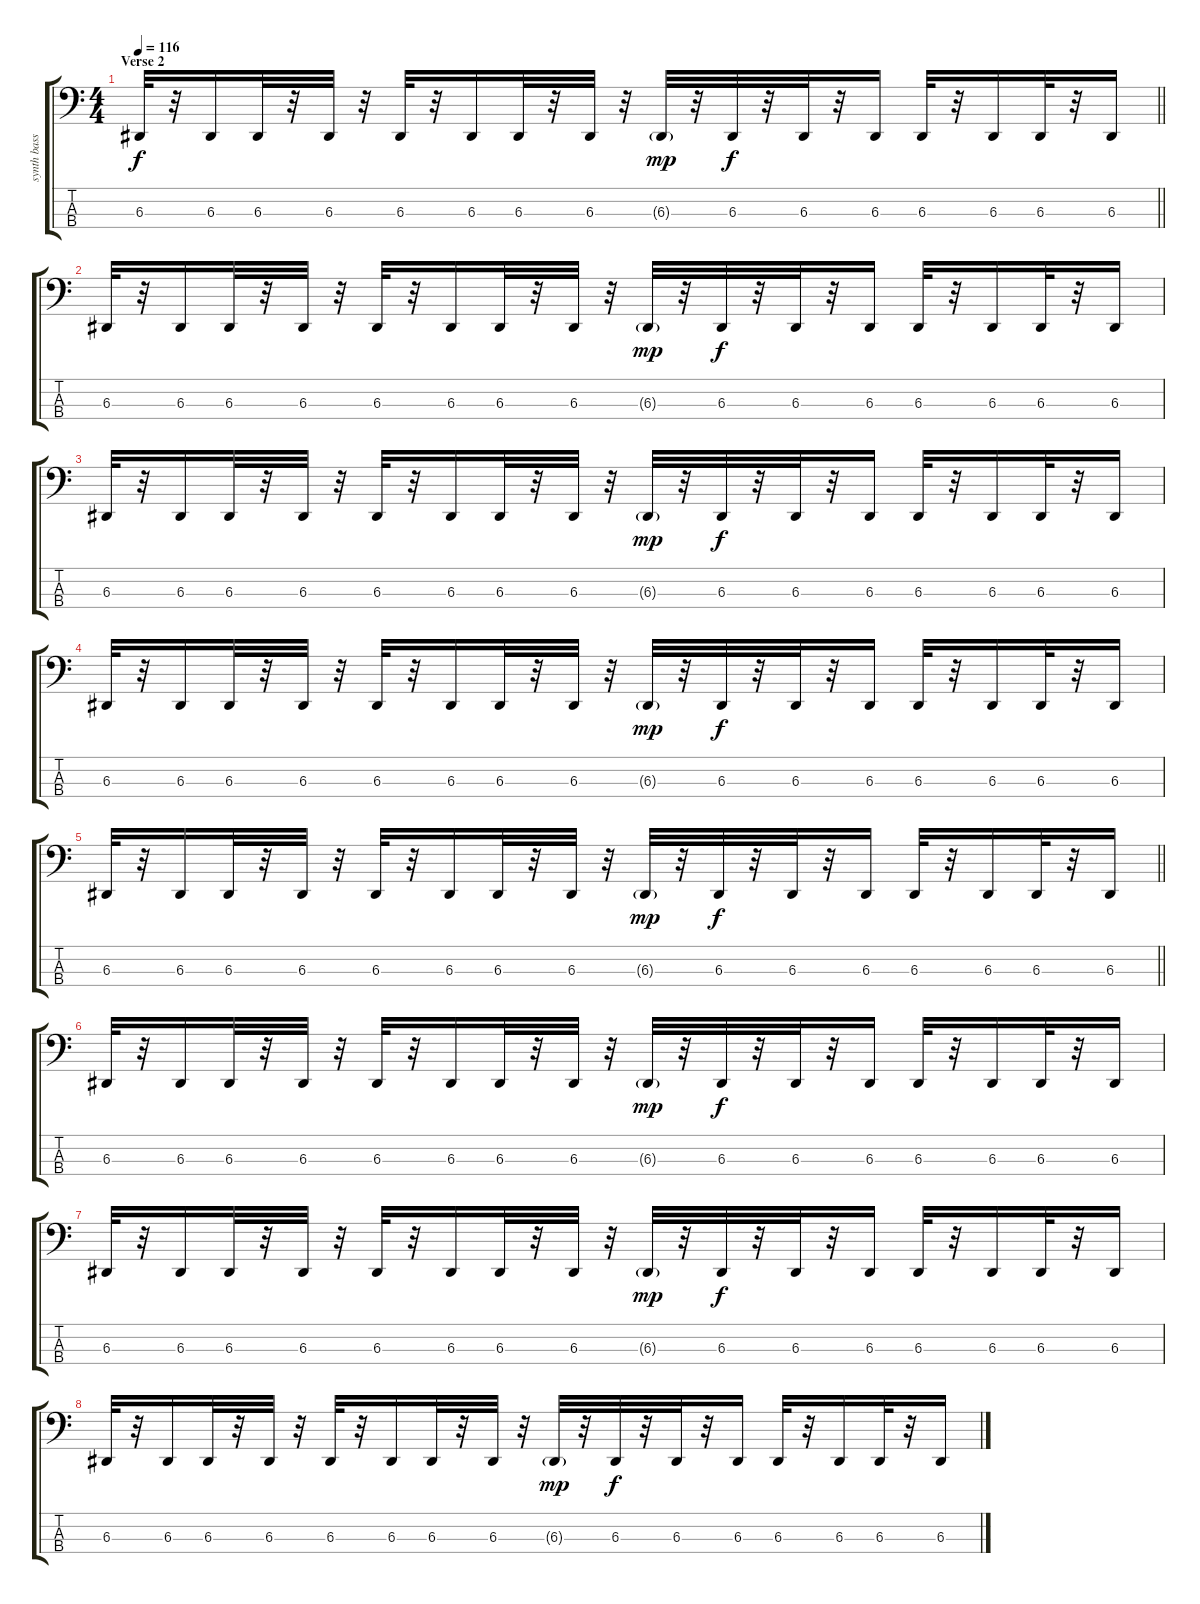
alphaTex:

\track ("synth bass" "synth bass") {instrument lead8bassandlead}
\staff {score tabs}
\tuning (G2 D2 A1 E1) {hide}
\ts (4 4)
\section ("" "Verse 2")
\tempo 116
\clef f4
\barLineRight lightlight
\ks c
6.3.32{dy f} r.32 6.3.16 6.3.32 r.32 6.3.32 r.32 6.3.32 r.32 6.3.16 6.3.32 r.32 6.3.32 r.32 6.3{g}.32{dy mp} r.32 6.3.32{dy f} r.32 6.3.32 r.32 6.3.16 6.3.32 r.32 6.3.16 6.3.32 r.32 6.3.16 |
\section ("" "")
6.3.32 r.32 6.3.16 6.3.32 r.32 6.3.32 r.32 6.3.32 r.32 6.3.16 6.3.32 r.32 6.3.32 r.32 6.3{g}.32{dy mp} r.32 6.3.32{dy f} r.32 6.3.32 r.32 6.3.16 6.3.32 r.32 6.3.16 6.3.32 r.32 6.3.16 |
6.3.32 r.32 6.3.16 6.3.32 r.32 6.3.32 r.32 6.3.32 r.32 6.3.16 6.3.32 r.32 6.3.32 r.32 6.3{g}.32{dy mp} r.32 6.3.32{dy f} r.32 6.3.32 r.32 6.3.16 6.3.32 r.32 6.3.16 6.3.32 r.32 6.3.16 |
6.3.32 r.32 6.3.16 6.3.32 r.32 6.3.32 r.32 6.3.32 r.32 6.3.16 6.3.32 r.32 6.3.32 r.32 6.3{g}.32{dy mp} r.32 6.3.32{dy f} r.32 6.3.32 r.32 6.3.16 6.3.32 r.32 6.3.16 6.3.32 r.32 6.3.16 |
\barLineRight lightlight
6.3.32 r.32 6.3.16 6.3.32 r.32 6.3.32 r.32 6.3.32 r.32 6.3.16 6.3.32 r.32 6.3.32 r.32 6.3{g}.32{dy mp} r.32 6.3.32{dy f} r.32 6.3.32 r.32 6.3.16 6.3.32 r.32 6.3.16 6.3.32 r.32 6.3.16 |
6.3.32 r.32 6.3.16 6.3.32 r.32 6.3.32 r.32 6.3.32 r.32 6.3.16 6.3.32 r.32 6.3.32 r.32 6.3{g}.32{dy mp} r.32 6.3.32{dy f} r.32 6.3.32 r.32 6.3.16 6.3.32 r.32 6.3.16 6.3.32 r.32 6.3.16 |
6.3.32 r.32 6.3.16 6.3.32 r.32 6.3.32 r.32 6.3.32 r.32 6.3.16 6.3.32 r.32 6.3.32 r.32 6.3{g}.32{dy mp} r.32 6.3.32{dy f} r.32 6.3.32 r.32 6.3.16 6.3.32 r.32 6.3.16 6.3.32 r.32 6.3.16 |
6.3.32 r.32 6.3.16 6.3.32 r.32 6.3.32 r.32 6.3.32 r.32 6.3.16 6.3.32 r.32 6.3.32 r.32 6.3{g}.32{dy mp} r.32 6.3.32{dy f} r.32 6.3.32 r.32 6.3.16 6.3.32 r.32 6.3.16 6.3.32 r.32 6.3.16
